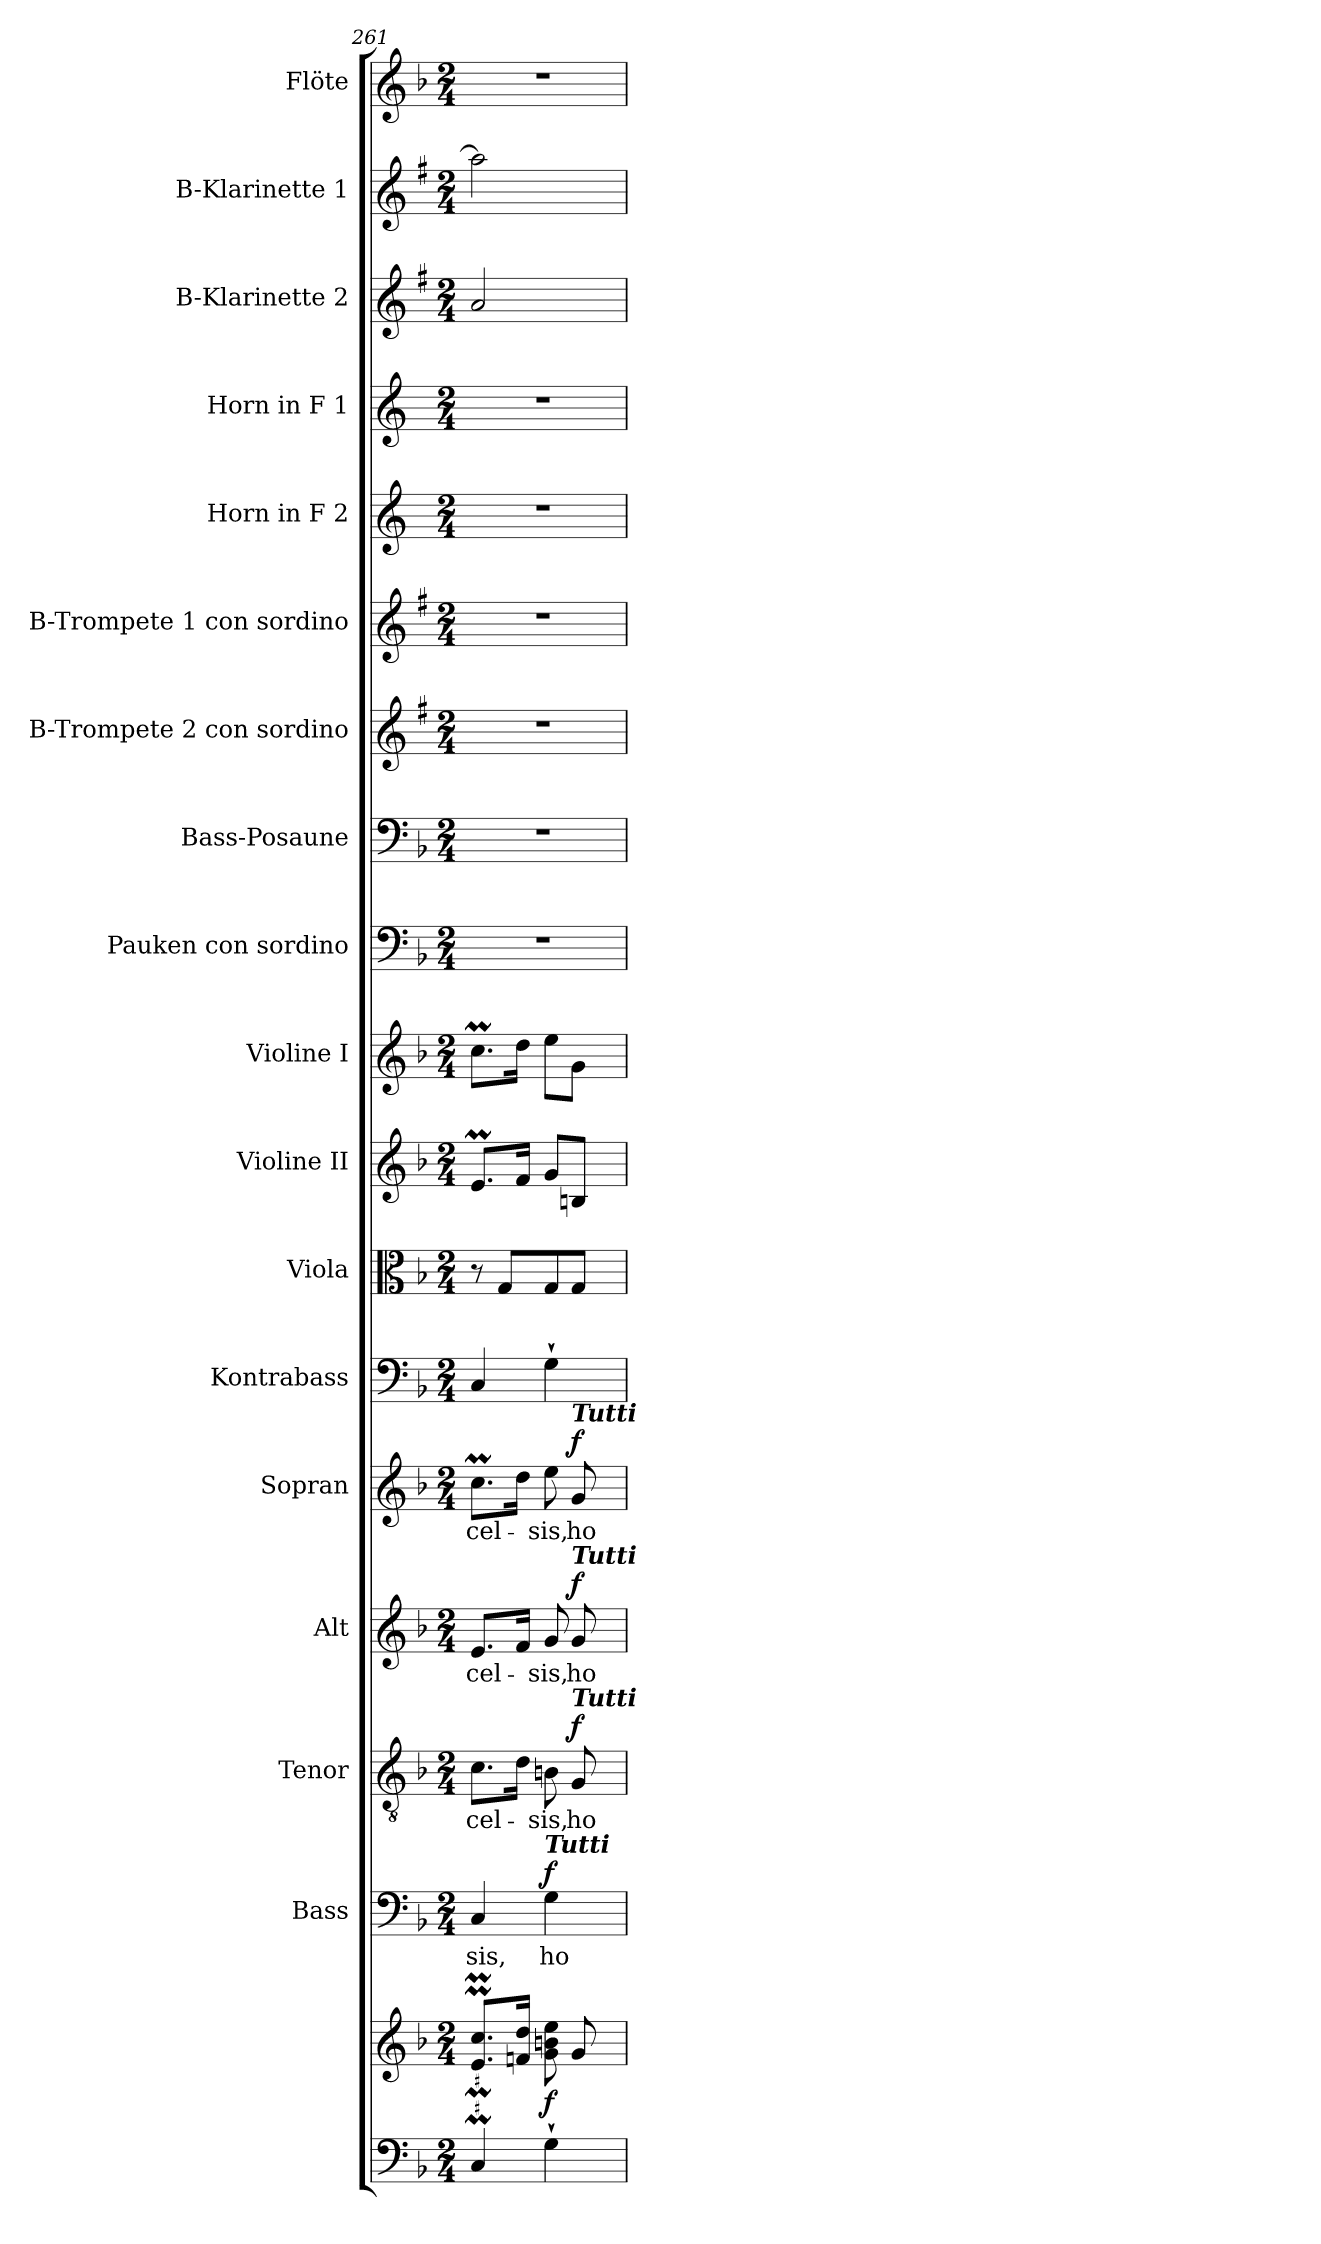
**kern	**kern	**dynam	**kern	**text	**dynam	**kern	**text	**dynam	**kern	**text	**dynam	**kern	**text	**dynam	**kern	**kern	**kern	**kern	**kern	**kern	**kern	**kern	**kern	**kern	**kern	**kern	**kern
*part18	*part18	*part18	*part17	*part17	*part17	*part16	*part16	*part16	*part15	*part15	*part15	*part14	*part14	*part14	*part13	*part12	*part11	*part10	*part9	*part8	*part7	*part6	*part5	*part4	*part3	*part2	*part1
*staff19	*staff18	*staff18/19	*staff17	*staff17	*staff17	*staff16	*staff16	*staff16	*staff15	*staff15	*staff15	*staff14	*staff14	*staff14	*staff13	*staff12	*staff11	*staff10	*staff9	*staff8	*staff7	*staff6	*staff5	*staff4	*staff3	*staff2	*staff1
*	*	*	*I"Bass	*	*	*I"Tenor	*	*	*I"Alt	*	*	*I"Sopran	*	*	*I"Kontrabass	*I"Viola	*I"Violine II	*I"Violine I	*I"Pauken con sordino	*I"Bass-Posaune	*I"B-Trompete 2 con sordino	*I"B-Trompete 1 con sordino	*I"Horn in F 2	*I"Horn in F 1	*I"B-Klarinette 2	*I"B-Klarinette 1	*I"Flöte
*	*	*	*I'B.	*	*	*I'T.	*	*	*I'A.	*	*	*I'S.	*	*	*I'Kb.	*I'Vla.	*I'Vl. II	*I'Vl. I	*I'Pk.	*I'B. Pos.	*I'B Trp. 2	*I'B Trp. 1	*	*	*I'B Kl. 2	*I'B Kl. 1	*I'Fl.
*clefF4	*clefG2	*	*clefF4	*	*	*clefGv2	*	*	*clefG2	*	*	*clefG2	*	*	*clefF4	*clefC3	*clefG2	*clefG2	*clefF4	*clefF4	*clefG2	*clefG2	*clefG2	*clefG2	*clefG2	*clefG2	*clefG2
*	*	*	*	*	*	*	*	*	*	*	*	*	*	*	*ITrd7c12	*	*	*	*	*	*ITrd1c2	*ITrd1c2	*ITrd4c7	*ITrd4c7	*ITrd1c2	*ITrd1c2	*
*k[b-]	*k[b-]	*	*k[b-]	*	*	*k[b-]	*	*	*k[b-]	*	*	*k[b-]	*	*	*k[b-]	*k[b-]	*k[b-]	*k[b-]	*k[b-]	*k[b-]	*k[b-]	*k[b-]	*k[b-]	*k[b-]	*k[b-]	*k[b-]	*k[b-]
*F:	*F:	*	*F:	*	*	*F:	*	*	*F:	*	*	*F:	*	*	*F:	*F:	*F:	*F:	*F:	*F:	*F:	*F:	*F:	*F:	*F:	*F:	*F:
*M2/4	*M2/4	*	*M2/4	*	*	*M2/4	*	*	*M2/4	*	*	*M2/4	*	*	*M2/4	*M2/4	*M2/4	*M2/4	*M2/4	*M2/4	*M2/4	*M2/4	*M2/4	*M2/4	*M2/4	*M2/4	*M2/4
=261	=261	=261	=261	=261	=261	=261	=261	=261	=261	=261	=261	=261	=261	=261	=261	=261	=261	=261	=261	=261	=261	=261	=261	=261	=261	=261	=261
!	!	!	!	!LO:LY:b	!	!	!LO:LY:b	!	!	!LO:LY:b	!	!	!LO:LY:b	!	!	!	!	!	!	!	!	!	!	!	!	!	!
4C/	8.e/M 8.cc/ML	.	4C/	-sis,	.	8.c\L	-cel-	.	8.e/L	-cel-	.	8.ccM\L	-cel-	.	4CC/	8r	8.em/L	8.ccM\L	2r	2r	2r	2r	2r	2r	2g/	2gg\]	2r
.	.	.	.	.	.	.	.	.	.	.	.	.	.	.	.	8G/L	.	.	.	.	.	.	.	.	.	.	.
.	16f/ 16dd/Jk	.	.	.	.	16d\Jk	.	.	16f/Jk	.	.	16dd\Jk	.	.	.	.	16f/Jk	16dd\Jk	.	.	.	.	.	.	.	.	.
!	!	!	!LO:TX:a:Bi:t=Tutti	!	!	!	!	!	!	!	!	!	!	!	!	!	!	!	!	!	!	!	!	!	!	!	!
!	!	!LO:DY:b	!	!LO:LY:b	!LO:DY:a	!	!LO:LY:b	!	!	!LO:LY:b	!	!	!LO:LY:b	!	!	!	!	!	!	!	!	!	!	!	!	!	!
4G`>\	8g\ 8bn\ 8ee\	f	4G\	ho-	f	8Bn\	-sis,	.	8g/	-sis,	.	8ee\	-sis,	.	4GG`>\	8G/	8g/L	8ee\L	.	.	.	.	.	.	.	.	.
!	!	!	!	!	!	!	!	!	!	!	!	!LO:TX:a:Bi:t=Tutti	!	!	!	!	!	!	!	!	!	!	!	!	!	!	!
!	!	!	!	!	!	!	!	!	!LO:TX:a:Bi:t=Tutti	!	!	!	!	!	!	!	!	!	!	!	!	!	!	!	!	!	!
!	!	!	!	!	!	!LO:TX:a:Bi:t=Tutti	!	!	!	!	!	!	!	!	!	!	!	!	!	!	!	!	!	!	!	!	!
!	!	!	!	!	!	!	!LO:LY:b	!LO:DY:a	!	!LO:LY:b	!LO:DY:a	!	!LO:LY:b	!LO:DY:a	!	!	!	!	!	!	!	!	!	!	!	!	!
.	8g/	.	.	.	.	8G/	ho-	f	8g/	ho-	f	8g/	ho-	f	.	8G/J	8Bn/J	8g\J	.	.	.	.	.	.	.	.	.
=	=	=	=	=	=	=	=	=	=	=	=	=	=	=	=	=	=	=	=	=	=	=	=	=	=	=	=
*-	*-	*-	*-	*-	*-	*-	*-	*-	*-	*-	*-	*-	*-	*-	*-	*-	*-	*-	*-	*-	*-	*-	*-	*-	*-	*-	*-
